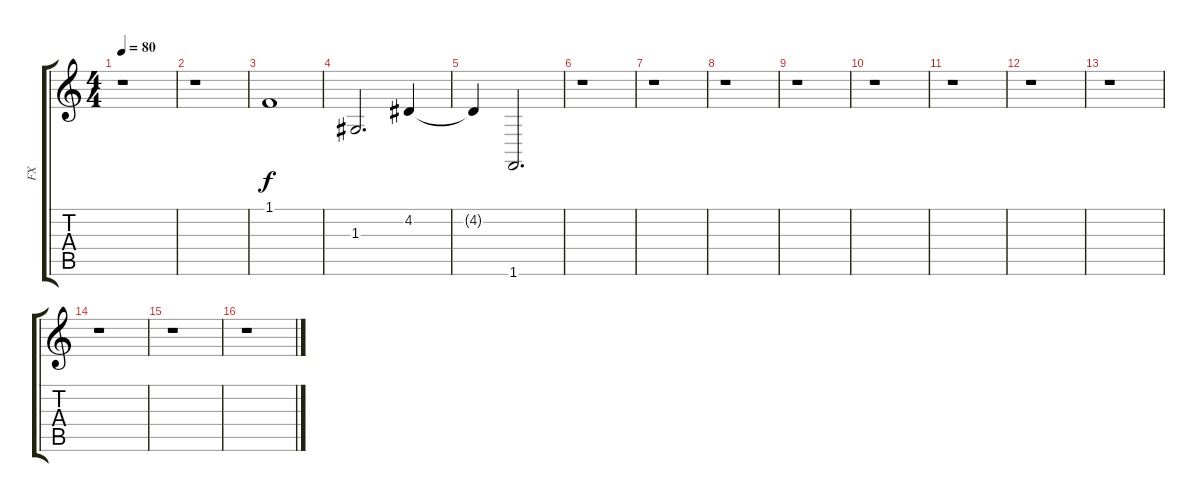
\track ("FX" "FX") {instrument seashore}
\staff {score tabs}
\tuning (E4 B3 G3 D3 A2 E2) {hide}
\ts (4 4)
\tempo 80
\clef g2
\ks c
r.1{dy f} |
r.1 |
1.1.1 |
1.3.2{d} 4.2.4 |
4.2{t}.4 1.6.2{d} |
r.1 |
r.1 |
r.1 |
r.1 |
r.1 |
r.1 |
r.1 |
r.1 |
r.1 |
r.1 |
r.1
